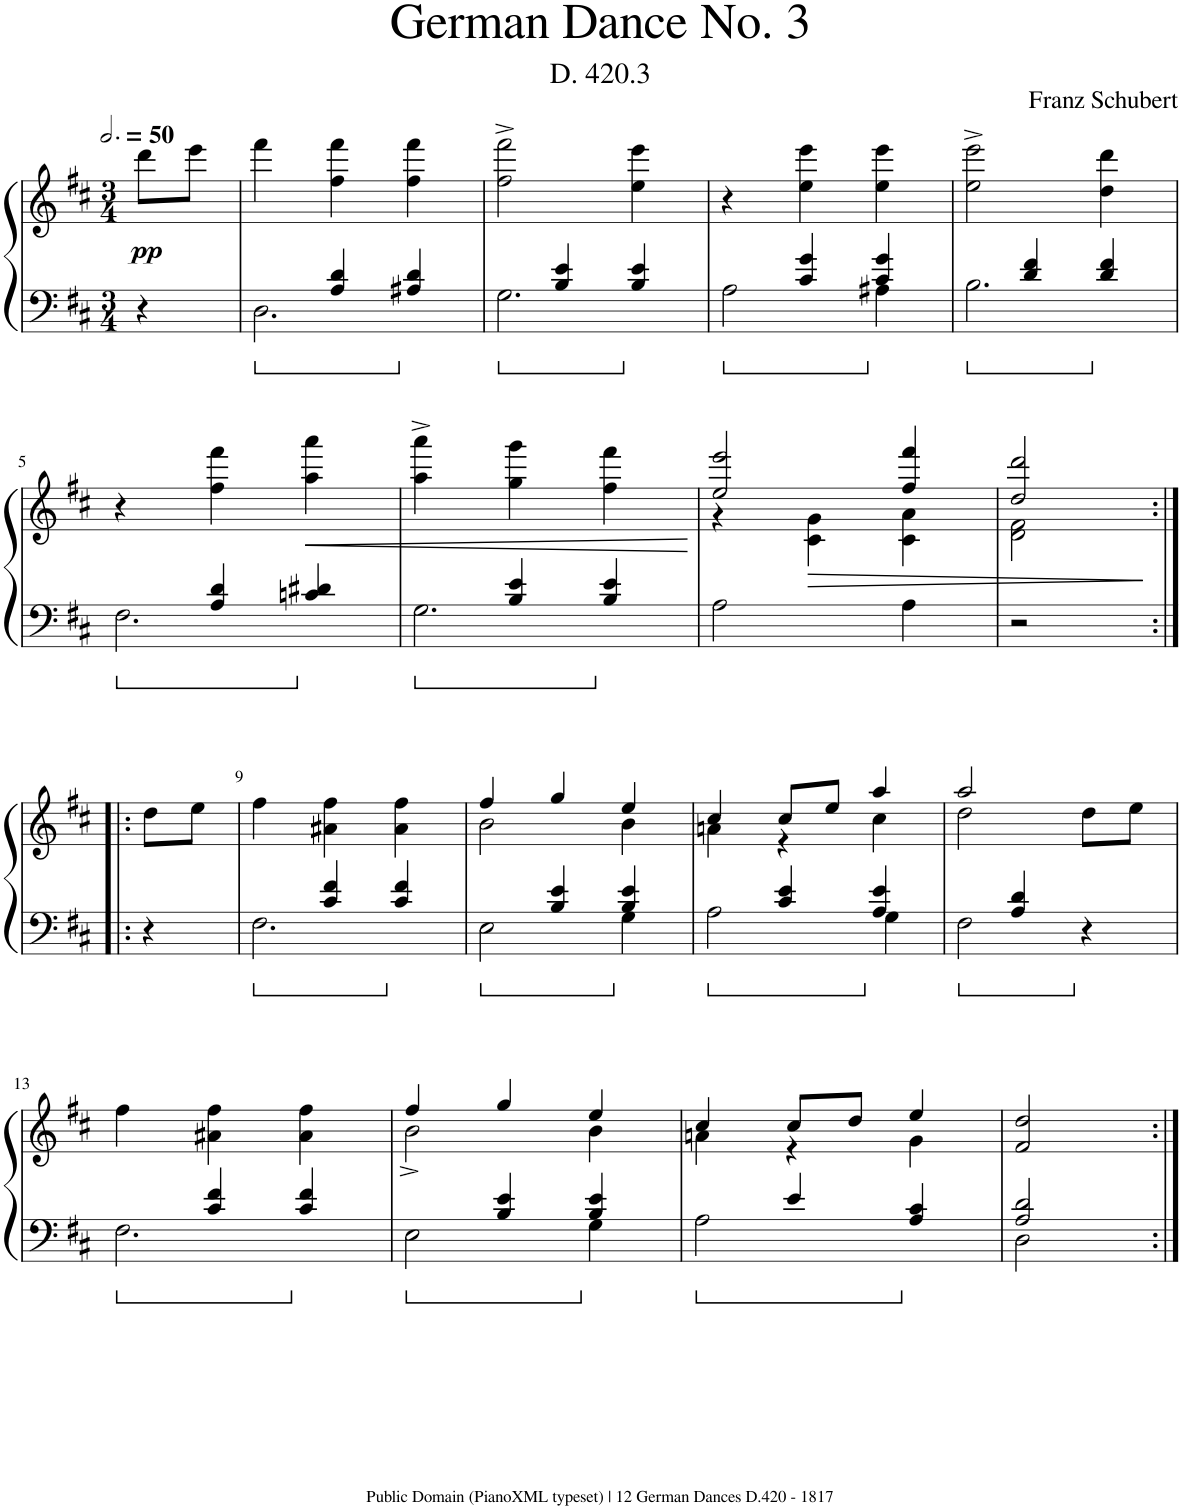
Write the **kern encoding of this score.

**kern	**kern	**dynam
*part1	*part1	*part1
*staff2	*staff1	*staff1/2
*I"Piano	*	*
*I'Pno.	*	*
*clefF4	*clefG2	*
*k[f#c#]	*k[f#c#]	*
*M3/4	*M3/4	*
*MM150	*MM150	*
=	=	=
!	!	!LO:DY:b
4r	8ddd\L	pp
.	8eee\J	.
=1	=1	=1
*^	*	*
4ryy	2.D\	4fff#\	.
4A/ 4d/	.	4ff#\ 4fff#\	.
4A#X/ 4d/	.	4ff#\ 4fff#\	.
=2	=2	=2	=2
4ryy	2.G\	2ff#\^ 2fff#\^	.
4B/ 4e/	.	.	.
4B/ 4e/	.	4ee\ 4eee\	.
=3	=3	=3	=3
4ryy	2A\	4r	.
4c#/ 4g/	.	4ee\ 4eee\	.
4c#/ 4g/	4A#X\	4ee\ 4eee\	.
=4	=4	=4	=4
4ryy	2.B\	2ee\^ 2eee\^	.
4d/ 4f#/	.	.	.
4d/ 4f#/	.	4dd\ 4ddd\	.
!!LO:LB:g=z
=5	=5	=5	=5
4ryy	2.F#\	4r	.
4A/ 4d/	.	4ff#\ 4fff#\	.
!	!	!	!LO:HP:b
4cn/ 4d#X/	.	4aa\ 4aaa\	<
=6	=6	=6	=6
4ryy	2.G\	4aa\^ 4aaa\^	.
4B/ 4e/	.	4gg\ 4ggg\	.
4B/ 4e/	.	4ff#\ 4fff#\	.
*v	*v	*	*
.	.	[
=7	=7	=7
*	*^	*
2A\	2ee/ 2eee/	4r	.
!	!	!	!LO:HP:b
.	.	4c#\ 4g\	>
4A\	4ff#/ 4fff#/	4c#\ 4a\	.
=8	=8	=8	=8
2r	2dd/ 2ddd/	2d\ 2f#\	.
*	*v	*v	*
.	.	]
!!LO:LB:g=z
=8X1:|!|:	=8X1:|!|:	=8X1:|!|:
4r	8dd\L	.
.	8ee\J	.
=9	=9	=9
*^	*	*
4ryy	2.F#\	4ff#\	.
4c#/ 4f#/	.	4a#X\ 4ff#\	.
4c#/ 4f#/	.	4a#\ 4ff#\	.
=10	=10	=10	=10
*	*	*^	*
4ryy	2E\	4ff#/	2b\	.
4B/ 4e/	.	4gg/	.	.
4B/ 4e/	4G\	4ee/	4b\	.
=11	=11	=11	=11	=11
4ryy	2A\	4cc#/	4an\	.
4c#/ 4e/	.	8cc#/L	4r	.
.	.	8ee/J	.	.
4A/ 4e/	4G\	4aa/	4cc#\	.
=12	=12	=12	=12	=12
4ryy	2F#\	2aa/	2dd\	.
4A/ 4d/	.	.	.	.
4r	4ryy	4ryy	8dd\L	.
.	.	.	8ee\J	.
*	*	*v	*v	*
!!LO:LB:g=z
=13	=13	=13	=13
4ryy	2.F#\	4ff#\	.
4c#/ 4f#/	.	4a#X\ 4ff#\	.
4c#/ 4f#/	.	4a#\ 4ff#\	.
=14	=14	=14	=14
*	*	*^	*
4ryy	2E\	4ff#/	2b^\	.
4B/ 4e/	.	4gg/	.	.
4B/ 4e/	4G\	4ee/	4b\	.
=15	=15	=15	=15	=15
4ryy	2A\	4cc#/	4an\	.
4e/	.	8cc#/L	4r	.
.	.	8dd/J	.	.
4A/ 4c#/	4ryy	4ee/	4g\	.
*	*	*v	*v	*
=16	=16	=16	=16
2A/ 2d/	2D\	2f#/ 2dd/	.
*v	*v	*	*
=:|!	=:|!	=:|!
*-	*-	*-
